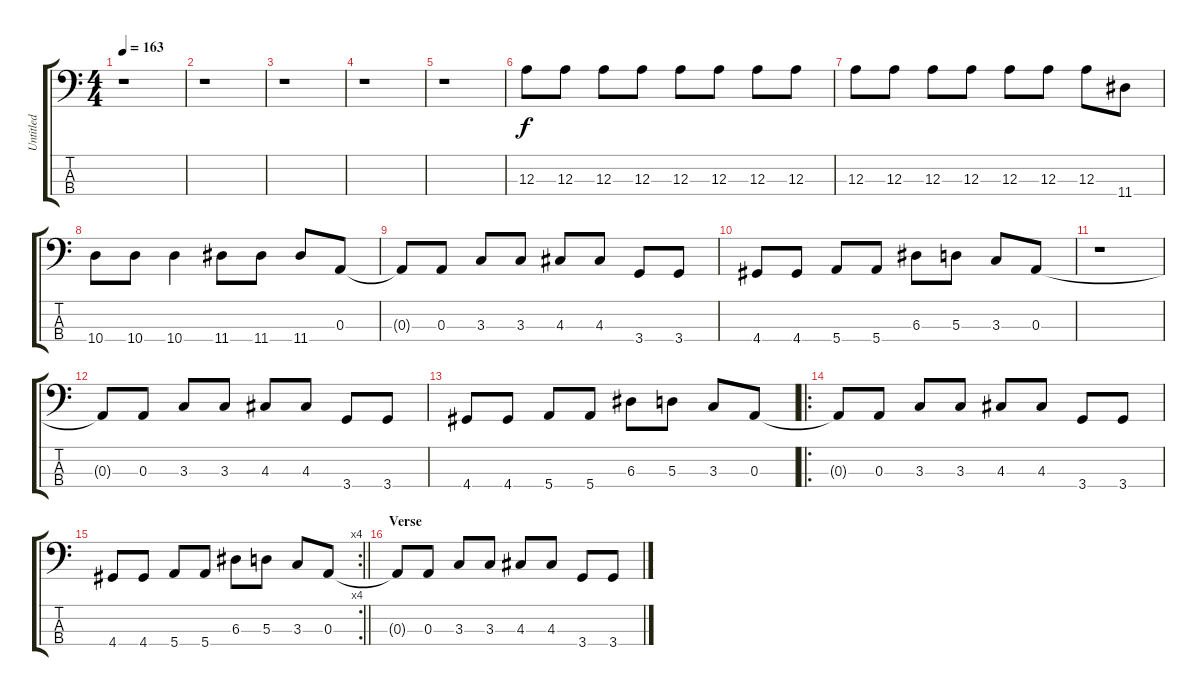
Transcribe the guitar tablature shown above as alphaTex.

\track ("Untitled" "Untitled") {instrument electricbasspick}
\staff {score tabs}
\tuning (G2 D2 A1 E1) {hide}
\ts (4 4)
\tempo 163
\clef f4
\ks c
r.1{dy f instrument electricbasspick} |
r.1 |
r.1 |
r.1 |
r.1 |
12.3.8 12.3.8 12.3.8 12.3.8 12.3.8 12.3.8 12.3.8 12.3.8 |
12.3.8 12.3.8 12.3.8 12.3.8 12.3.8 12.3.8 12.3.8 11.4.8 |
10.4.8 10.4.8 10.4.4 11.4.8 11.4.8 11.4.8 0.3.8 |
0.3{t}.8 0.3.8 3.3.8 3.3.8 4.3.8 4.3.8 3.4.8 3.4.8 |
4.4.8 4.4.8 5.4.8 5.4.8 6.3.8 5.3.8 3.3.8 0.3.8 |
r.1 |
0.3{t}.8 0.3.8 3.3.8 3.3.8 4.3.8 4.3.8 3.4.8 3.4.8 |
4.4.8 4.4.8 5.4.8 5.4.8 6.3.8 5.3.8 3.3.8 0.3.8 |
\ro
0.3{t}.8 0.3.8 3.3.8 3.3.8 4.3.8 4.3.8 3.4.8 3.4.8 |
\rc 4
\barLineRight lightlight
4.4.8 4.4.8 5.4.8 5.4.8 6.3.8 5.3.8 3.3.8 0.3.8 |
\section ("" "Verse")
0.3{t}.8 0.3.8 3.3.8 3.3.8 4.3.8 4.3.8 3.4.8 3.4.8
